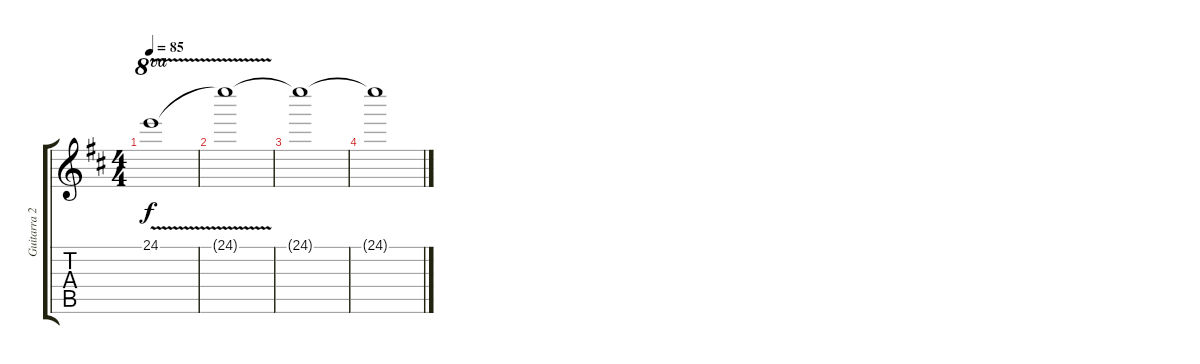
\track ("Guitarra 2" "Guitarra 2") {instrument overdrivenguitar}
\staff {score tabs}
\tuning (E4 B3 G3 D3 A2 E2) {hide}
\ts (4 4)
\tempo 85
\clef g2
\ks d
24.1{v}.1{ot 8va dy f volume 0} |
24.1{t}.1 |
24.1{t}.1 |
24.1{t}.1
